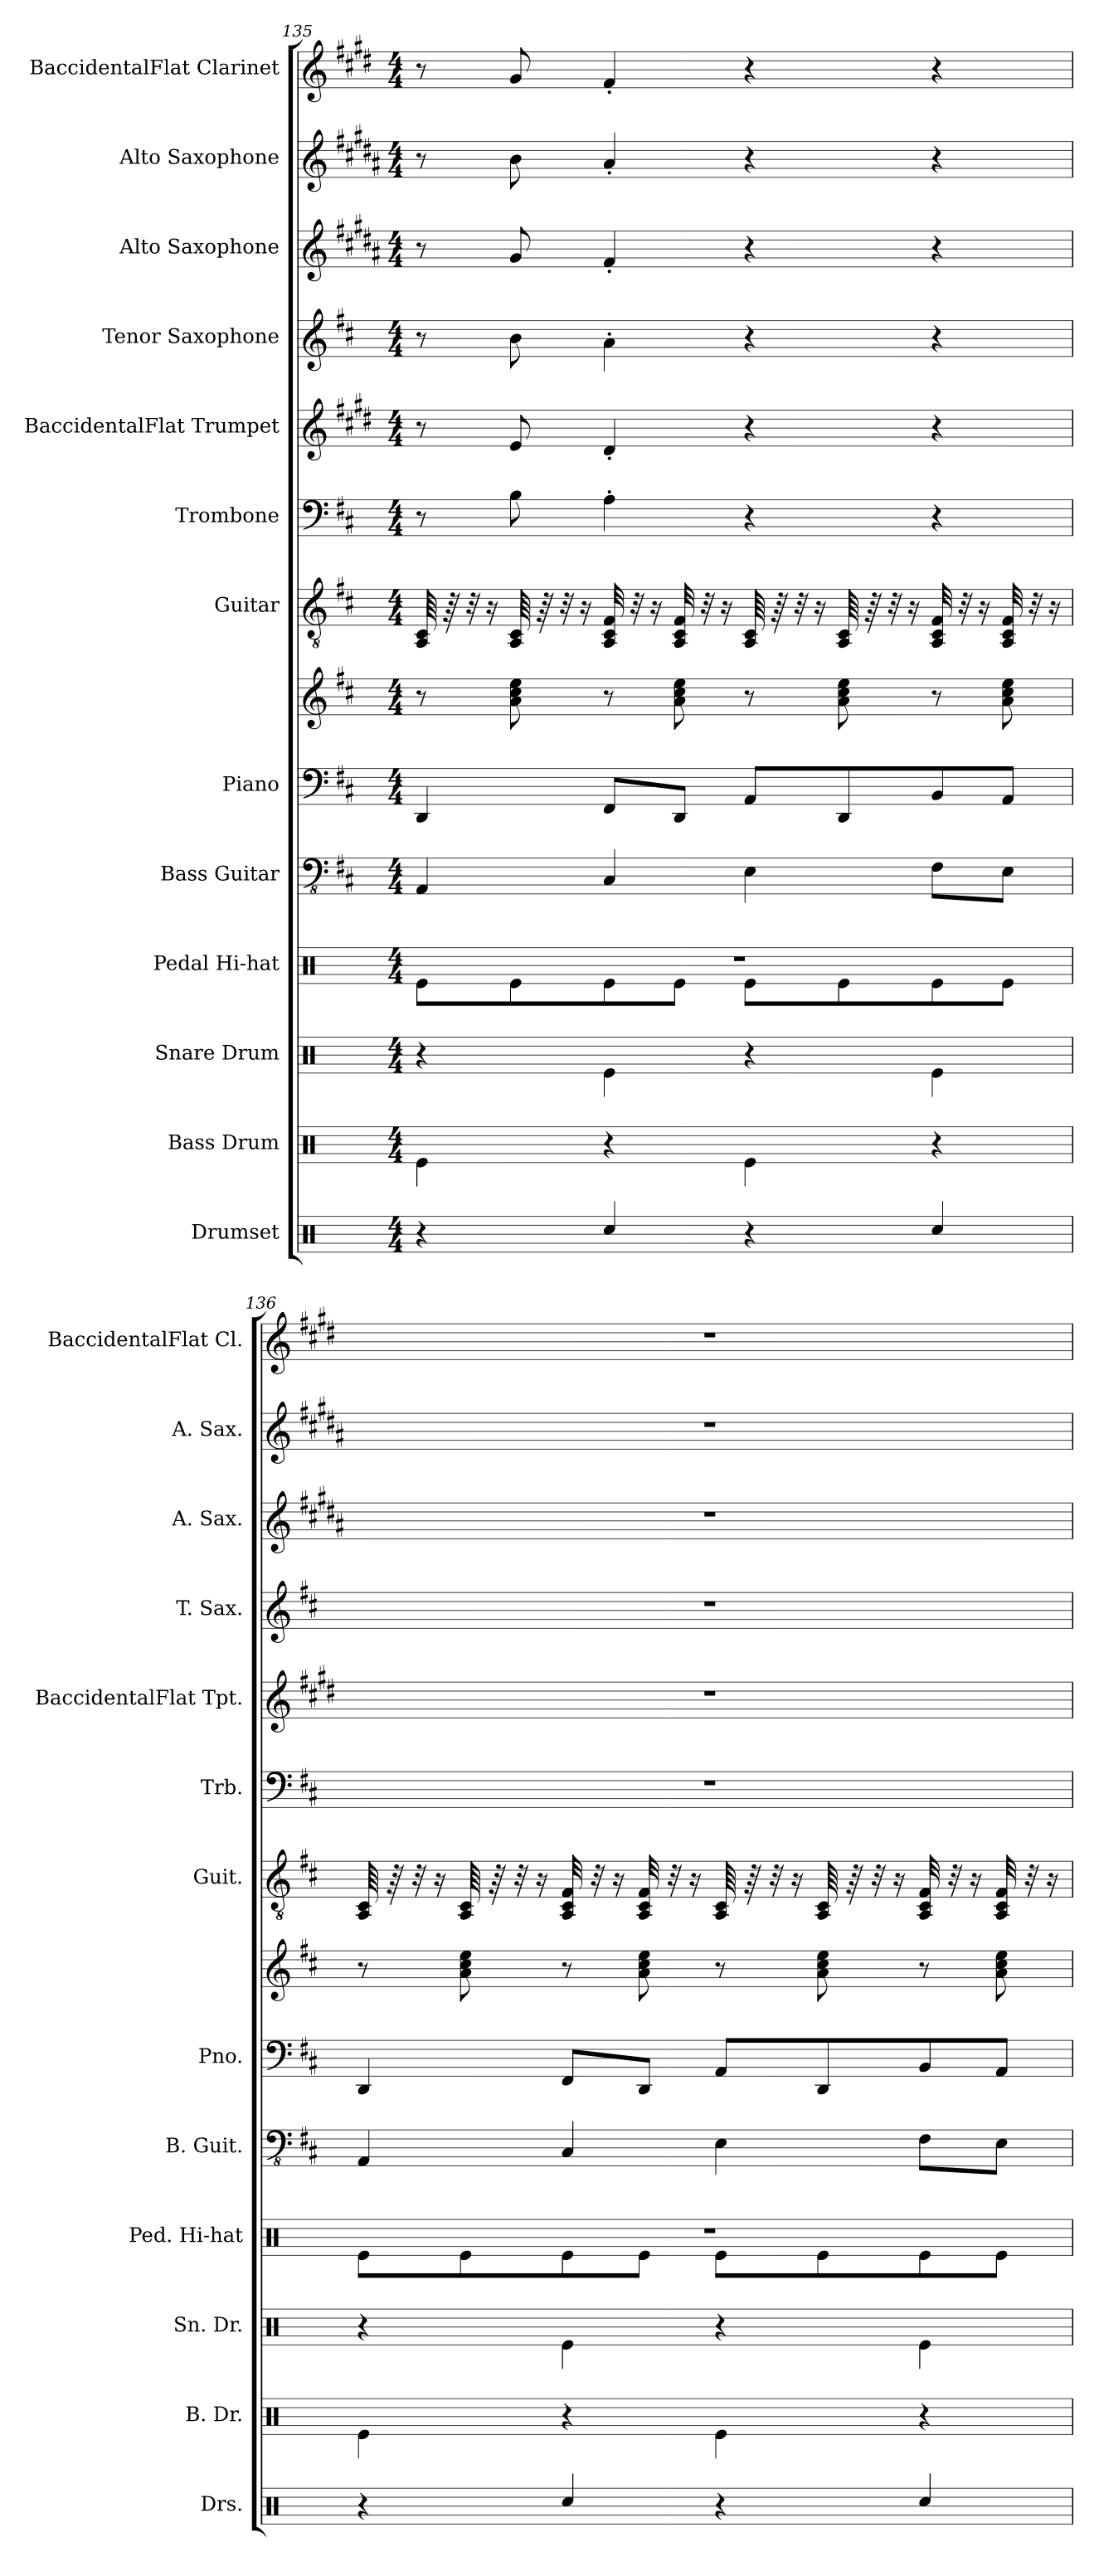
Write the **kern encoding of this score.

**kern	**kern	**kern	**kern	**kern	**kern	**kern	**kern	**kern	**kern	**kern	**kern	**kern	**kern
*part13	*part12	*part11	*part10	*part9	*part8	*part8	*part7	*part6	*part5	*part4	*part3	*part2	*part1
*staff14	*staff13	*staff12	*staff11	*staff10	*staff9	*staff8	*staff7	*staff6	*staff5	*staff4	*staff3	*staff2	*staff1
*I"Drumset	*I"Bass Drum	*I"Snare Drum	*I"Pedal Hi-hat	*I"Bass Guitar	*I"Piano	*	*I"Guitar	*I"Trombone	*I"BaccidentalFlat Trumpet	*I"Tenor Saxophone	*I"Alto Saxophone	*I"Alto Saxophone	*I"BaccidentalFlat Clarinet
*I'Drs.	*I'B. Dr.	*I'Sn. Dr.	*I'Ped. Hi-hat	*I'B. Guit.	*I'Pno.	*	*I'Guit.	*I'Trb.	*I'BaccidentalFlat Tpt.	*I'T. Sax.	*I'A. Sax.	*I'A. Sax.	*I'BaccidentalFlat Cl.
!!LO:PB:g=z
*clefX	*clefX	*clefX	*clefX	*clefFv4	*clefF4	*clefG2	*clefGv2	*clefF4	*clefG2	*clefG2	*clefG2	*clefG2	*clefG2
*	*	*	*	*	*	*	*	*	*ITrd1c2	*ITrd8c14	*ITrd5c9	*ITrd5c9	*ITrd1c2
*k[]	*k[]	*k[]	*k[]	*k[f#c#]	*k[f#c#]	*k[f#c#]	*k[f#c#]	*k[f#c#]	*k[f#c#]	*k[f#c#]	*k[f#c#]	*k[f#c#]	*k[f#c#]
*M4/4	*M4/4	*M4/4	*M4/4	*M4/4	*M4/4	*M4/4	*M4/4	*M4/4	*M4/4	*M4/4	*M4/4	*M4/4	*M4/4
=135	=135	=135	=135	=135	=135	=135	=135	=135	=135	=135	=135	=135	=135
*	*	*	*^	*	*	*	*	*	*	*	*	*	*
4r	4Re\	4r	1r	8Re\L	4AAA/	4DD/	8r	64AA/ 64C#/	8r	8r	8r	8r	8r	8r
.	.	.	.	.	.	.	.	64r	.	.	.	.	.	.
.	.	.	.	.	.	.	.	32r	.	.	.	.	.	.
.	.	.	.	.	.	.	.	16r	.	.	.	.	.	.
.	.	.	.	8Re\	.	.	8a\ 8cc#\ 8ee\	64AA/ 64C#/	8B\	8d/	8B\	8B/	8d\	8f#/
.	.	.	.	.	.	.	.	64r	.	.	.	.	.	.
.	.	.	.	.	.	.	.	32r	.	.	.	.	.	.
.	.	.	.	.	.	.	.	16r	.	.	.	.	.	.
4Rcc/	4r	4Re\	.	8Re\	4CC#/	8FF#/L	8r	32AA/ 32C#/ 32F#/	4A'\	4c#'/	4A'\	4A'/	4c#'/	4e'/
.	.	.	.	.	.	.	.	32r	.	.	.	.	.	.
.	.	.	.	.	.	.	.	16r	.	.	.	.	.	.
.	.	.	.	8Re\J	.	8DD/J	8a\ 8cc#\ 8ee\	32AA/ 32C#/ 32F#/	.	.	.	.	.	.
.	.	.	.	.	.	.	.	32r	.	.	.	.	.	.
.	.	.	.	.	.	.	.	16r	.	.	.	.	.	.
4r	4Re\	4r	.	8Re\L	4EE\	8AA/L	8r	64AA/ 64C#/	4r	4r	4r	4r	4r	4r
.	.	.	.	.	.	.	.	64r	.	.	.	.	.	.
.	.	.	.	.	.	.	.	32r	.	.	.	.	.	.
.	.	.	.	.	.	.	.	16r	.	.	.	.	.	.
.	.	.	.	8Re\	.	8DD/	8a\ 8cc#\ 8ee\	64AA/ 64C#/	.	.	.	.	.	.
.	.	.	.	.	.	.	.	64r	.	.	.	.	.	.
.	.	.	.	.	.	.	.	32r	.	.	.	.	.	.
.	.	.	.	.	.	.	.	16r	.	.	.	.	.	.
4Rcc/	4r	4Re\	.	8Re\	8FF#\L	8BB/	8r	32AA/ 32C#/ 32F#/	4r	4r	4r	4r	4r	4r
.	.	.	.	.	.	.	.	32r	.	.	.	.	.	.
.	.	.	.	.	.	.	.	16r	.	.	.	.	.	.
.	.	.	.	8Re\J	8EE\J	8AA/J	8a\ 8cc#\ 8ee\	32AA/ 32C#/ 32F#/	.	.	.	.	.	.
.	.	.	.	.	.	.	.	32r	.	.	.	.	.	.
.	.	.	.	.	.	.	.	16r	.	.	.	.	.	.
!!LO:PB:g=z
=136	=136	=136	=136	=136	=136	=136	=136	=136	=136	=136	=136	=136	=136	=136
4r	4Re\	4r	1r	8Re\L	4AAA/	4DD/	8r	64AA/ 64C#/	1r	1r	1r	1r	1r	1r
.	.	.	.	.	.	.	.	64r	.	.	.	.	.	.
.	.	.	.	.	.	.	.	32r	.	.	.	.	.	.
.	.	.	.	.	.	.	.	16r	.	.	.	.	.	.
.	.	.	.	8Re\	.	.	8a\ 8cc#\ 8ee\	64AA/ 64C#/	.	.	.	.	.	.
.	.	.	.	.	.	.	.	64r	.	.	.	.	.	.
.	.	.	.	.	.	.	.	32r	.	.	.	.	.	.
.	.	.	.	.	.	.	.	16r	.	.	.	.	.	.
4Rcc/	4r	4Re\	.	8Re\	4CC#/	8FF#/L	8r	32AA/ 32C#/ 32F#/	.	.	.	.	.	.
.	.	.	.	.	.	.	.	32r	.	.	.	.	.	.
.	.	.	.	.	.	.	.	16r	.	.	.	.	.	.
.	.	.	.	8Re\J	.	8DD/J	8a\ 8cc#\ 8ee\	32AA/ 32C#/ 32F#/	.	.	.	.	.	.
.	.	.	.	.	.	.	.	32r	.	.	.	.	.	.
.	.	.	.	.	.	.	.	16r	.	.	.	.	.	.
4r	4Re\	4r	.	8Re\L	4EE\	8AA/L	8r	64AA/ 64C#/	.	.	.	.	.	.
.	.	.	.	.	.	.	.	64r	.	.	.	.	.	.
.	.	.	.	.	.	.	.	32r	.	.	.	.	.	.
.	.	.	.	.	.	.	.	16r	.	.	.	.	.	.
.	.	.	.	8Re\	.	8DD/	8a\ 8cc#\ 8ee\	64AA/ 64C#/	.	.	.	.	.	.
.	.	.	.	.	.	.	.	64r	.	.	.	.	.	.
.	.	.	.	.	.	.	.	32r	.	.	.	.	.	.
.	.	.	.	.	.	.	.	16r	.	.	.	.	.	.
4Rcc/	4r	4Re\	.	8Re\	8FF#\L	8BB/	8r	32AA/ 32C#/ 32F#/	.	.	.	.	.	.
.	.	.	.	.	.	.	.	32r	.	.	.	.	.	.
.	.	.	.	.	.	.	.	16r	.	.	.	.	.	.
.	.	.	.	8Re\J	8EE\J	8AA/J	8a\ 8cc#\ 8ee\	32AA/ 32C#/ 32F#/	.	.	.	.	.	.
.	.	.	.	.	.	.	.	32r	.	.	.	.	.	.
.	.	.	.	.	.	.	.	16r	.	.	.	.	.	.
*	*	*	*v	*v	*	*	*	*	*	*	*	*	*	*
=	=	=	=	=	=	=	=	=	=	=	=	=	=
*-	*-	*-	*-	*-	*-	*-	*-	*-	*-	*-	*-	*-	*-
